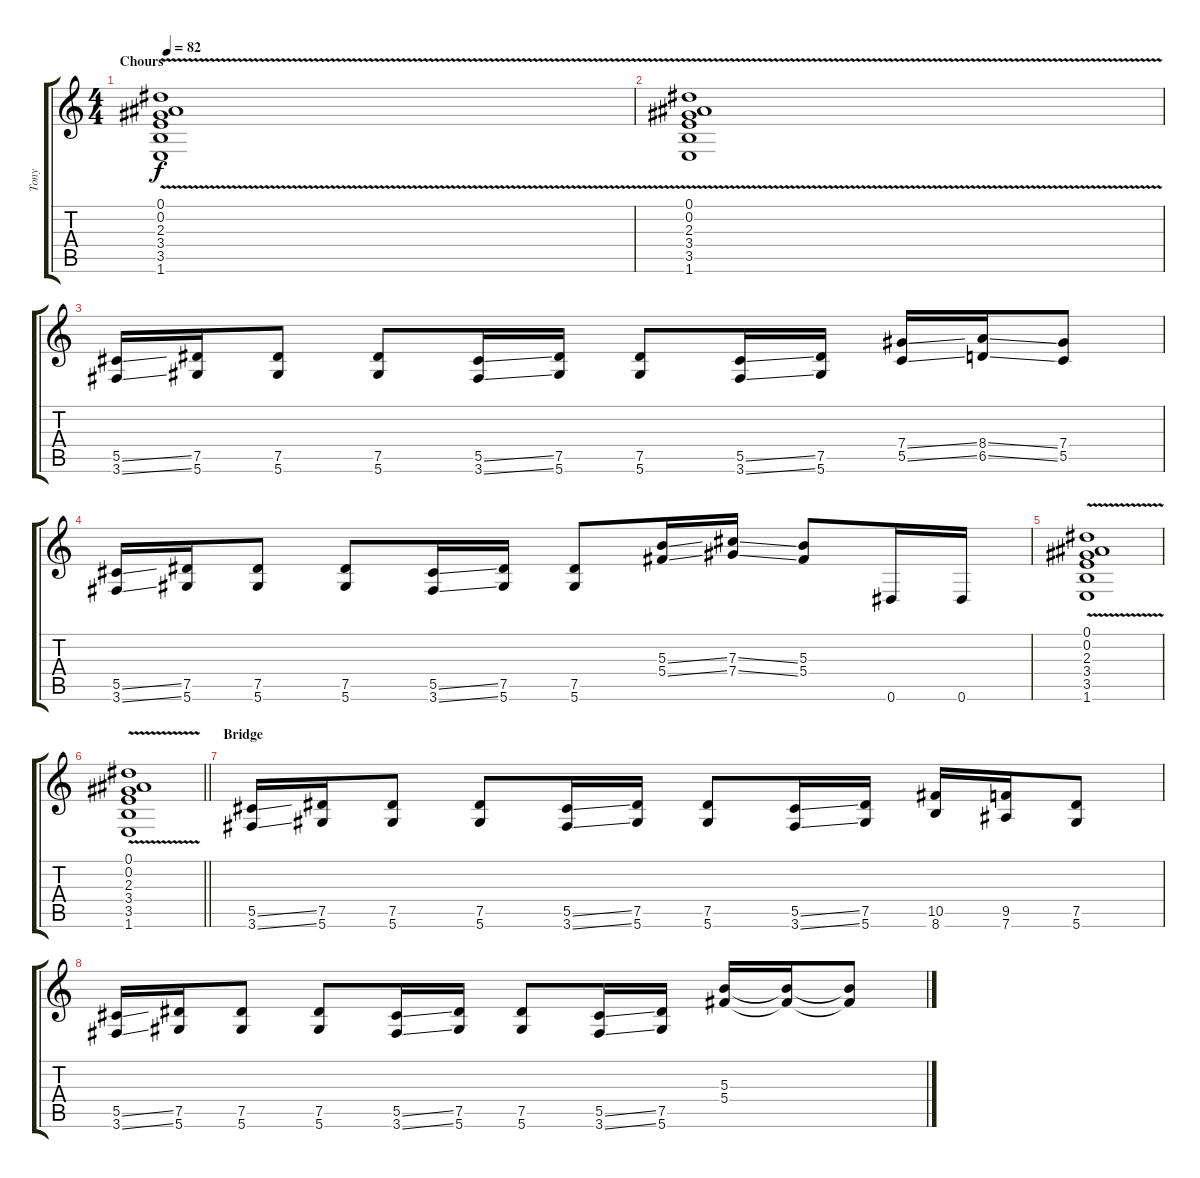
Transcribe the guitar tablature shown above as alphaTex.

\track ("Tony" "Tony") {instrument distortionguitar}
\staff {score tabs}
\tuning (Eb4 Bb3 Gb3 Db3 Ab2 Eb2) {hide}
\ts (4 4)
\section ("" "Chours")
\tempo 82
\clef g2
\ks c
(0.1 0.2 2.3{v} 3.4 3.5 1.6).1{dy f} |
(0.1 0.2 2.3{v} 3.4 3.5 1.6).1 |
(5.5{ss} 3.6{ss}).16 (7.5 5.6).16 (7.5 5.6).8 (7.5 5.6).8 (5.5{ss} 3.6{ss}).16 (7.5 5.6).16 (7.5 5.6).8 (5.5{ss} 3.6{ss}).16 (7.5 5.6).16 (7.4{ss} 5.5{ss}).16 (8.4{ss} 6.5{ss}).16 (7.4 5.5).8 |
(5.5{ss} 3.6{ss}).16 (7.5 5.6).16 (7.5 5.6).8 (7.5 5.6).8 (5.5{ss} 3.6{ss}).16 (7.5 5.6).16 (7.5 5.6).8 (5.3{ss} 5.4{ss}).16 (7.3{ss} 7.4{ss}).16 (5.3 5.4).8 0.6.16 0.6.16 |
(0.1 0.2 2.3{v} 3.4 3.5 1.6).1 |
\barLineRight lightlight
(0.1 0.2 2.3{v} 3.4 3.5 1.6).1 |
\section ("" "Bridge")
(5.5{ss} 3.6{ss}).16 (7.5 5.6).16 (7.5 5.6).8 (7.5 5.6).8 (5.5{ss} 3.6{ss}).16 (7.5 5.6).16 (7.5 5.6).8 (5.5{ss} 3.6{ss}).16 (7.5 5.6).16 (10.5 8.6).16 (9.5 7.6).16 (7.5 5.6).8 |
(5.5{ss} 3.6{ss}).16 (7.5 5.6).16 (7.5 5.6).8 (7.5 5.6).8 (5.5{ss} 3.6{ss}).16 (7.5 5.6).16 (7.5 5.6).8 (5.5{ss} 3.6{ss}).16 (7.5 5.6).16 (5.3 5.4).16 (5.3{t} 5.4{t}).16 (5.3{t} 5.4{t}).8
